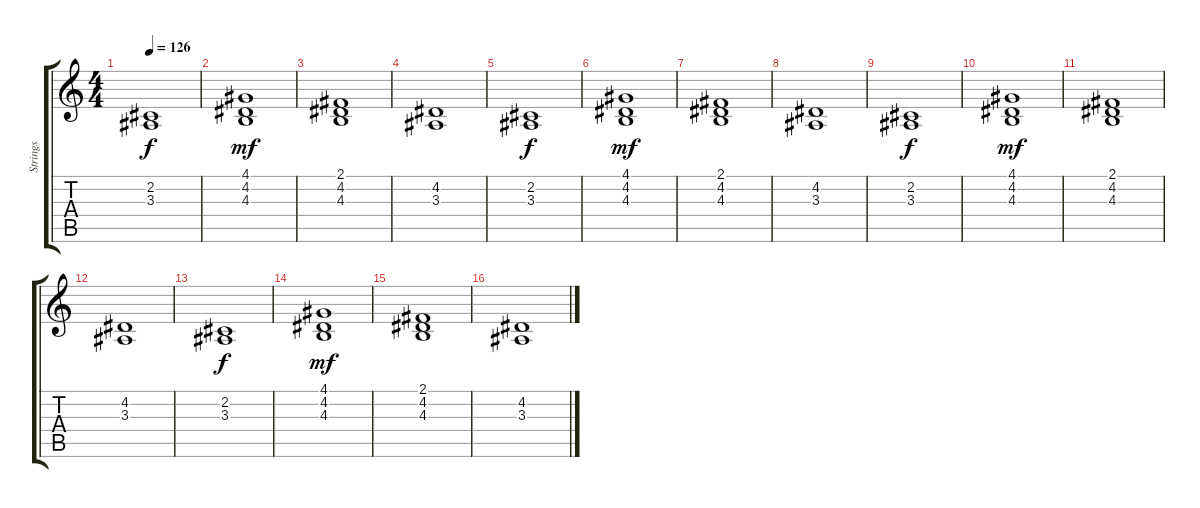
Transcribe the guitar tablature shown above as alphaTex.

\track ("Strings" "Strings") {instrument synthstrings2}
\staff {score tabs}
\tuning (E4 B3 G3 D3 A2 E2) {hide}
\ts (4 4)
\tempo 126
\clef g2
\ks c
(2.2 3.3).1{dy f} |
(4.1 4.2 4.3).1{dy mf} |
(2.1 4.2 4.3).1 |
(4.2 3.3).1 |
(2.2 3.3).1{dy f} |
(4.1 4.2 4.3).1{dy mf} |
(2.1 4.2 4.3).1 |
(4.2 3.3).1 |
(2.2 3.3).1{dy f} |
(4.1 4.2 4.3).1{dy mf} |
(2.1 4.2 4.3).1 |
(4.2 3.3).1 |
(2.2 3.3).1{dy f} |
(4.1 4.2 4.3).1{dy mf} |
(2.1 4.2 4.3).1 |
(4.2 3.3).1
